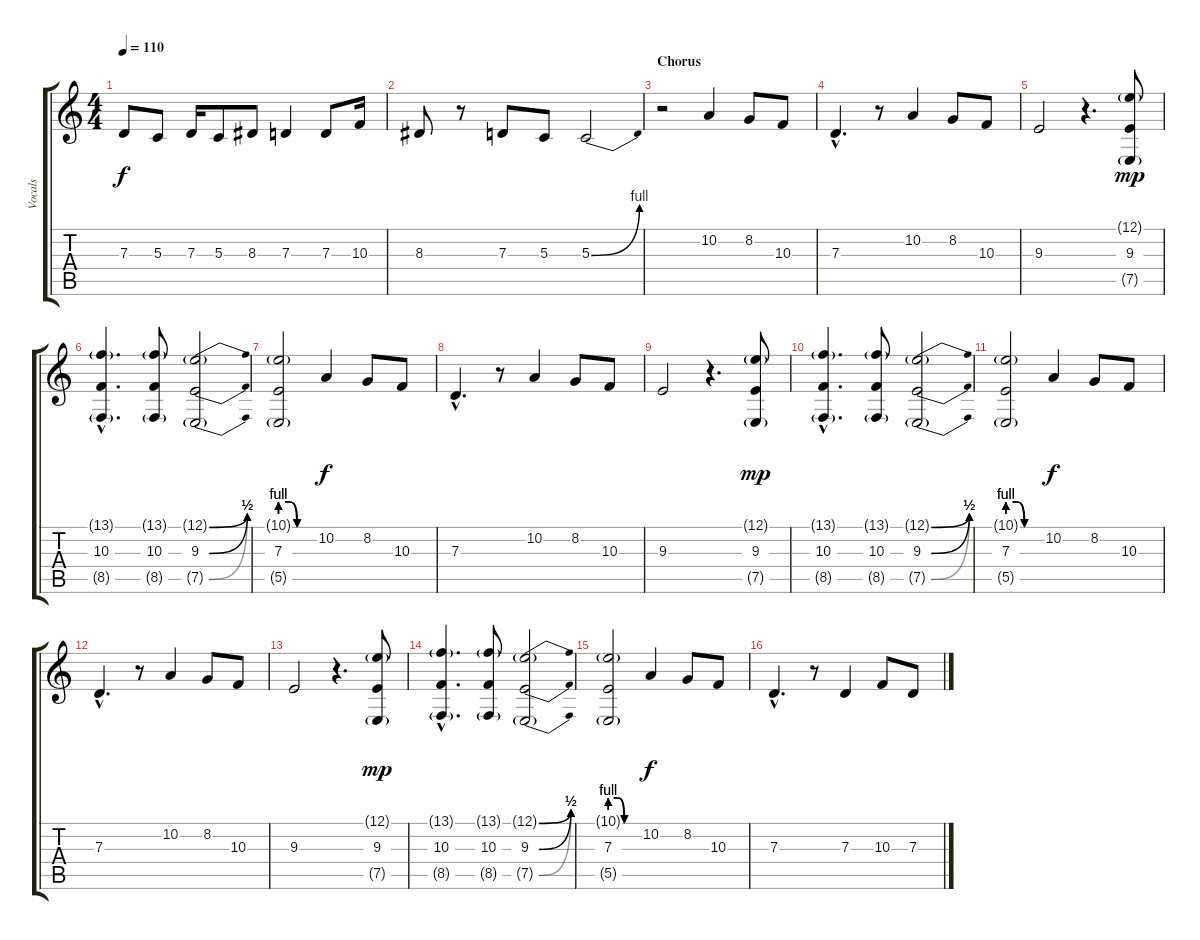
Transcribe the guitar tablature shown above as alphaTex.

\track ("Vocals" "Vocals") {instrument lead2sawtooth}
\staff {score tabs}
\tuning (E4 B3 G3 D3 A2 E2) {hide}
\ts (4 4)
\tempo 110
\clef g2
\ks c
7.3.8{dy f} 5.3.8 7.3.16 5.3.8 8.3.8 7.3.4 7.3.8 10.3.16 |
8.3.8 r.8 7.3.8 5.3.8 5.3{be (bend 0 0 60 4)}.2 |
\section ("" "Chorus ")
r.2 10.2.4 8.2.8 10.3.8 |
7.3{hac}.4{d} r.8 10.2.4 8.2.8 10.3.8 |
9.3.2 r.4{d} (12.1{g} 9.3 7.5{g}).8{dy mp} |
(13.1{g hac} 10.3{hac} 8.5{g hac}).4{d} (13.1{g} 10.3 8.5{g}).8 (12.1{be (bend 0 0 60 2) g} 9.3{be (bend 0 0 60 2)} 7.5{be (bend 0 0 60 2) g}).2 |
(10.1{be (custom 0 4 15 4 29 0 40 0 60 0) g} 7.3{be (custom 0 4 15 4 30 0 40 0 60 0)} 5.5{be (custom 0 4 15 4 30 0 40 0 60 0) g}).2 10.2.4{dy f} 8.2.8 10.3.8 |
7.3{hac}.4{d} r.8 10.2.4 8.2.8 10.3.8 |
9.3.2 r.4{d} (12.1{g} 9.3 7.5{g}).8{dy mp} |
(13.1{g hac} 10.3{hac} 8.5{g hac}).4{d} (13.1{g} 10.3 8.5{g}).8 (12.1{be (bend 0 0 60 2) g} 9.3{be (bend 0 0 60 2)} 7.5{be (bend 0 0 60 2) g}).2 |
(10.1{be (custom 0 4 15 4 29 0 40 0 60 0) g} 7.3{be (custom 0 4 15 4 30 0 40 0 60 0)} 5.5{be (custom 0 4 15 4 30 0 40 0 60 0) g}).2 10.2.4{dy f} 8.2.8 10.3.8 |
7.3{hac}.4{d} r.8 10.2.4 8.2.8 10.3.8 |
9.3.2 r.4{d} (12.1{g} 9.3 7.5{g}).8{dy mp} |
(13.1{g hac} 10.3{hac} 8.5{g hac}).4{d} (13.1{g} 10.3 8.5{g}).8 (12.1{be (bend 0 0 60 2) g} 9.3{be (bend 0 0 60 2)} 7.5{be (bend 0 0 60 2) g}).2 |
(10.1{be (custom 0 4 15 4 29 0 40 0 60 0) g} 7.3{be (custom 0 4 15 4 30 0 40 0 60 0)} 5.5{be (custom 0 4 15 4 30 0 40 0 60 0) g}).2 10.2.4{dy f} 8.2.8 10.3.8 |
7.3{hac}.4{d} r.8 7.3.4 10.3.8 7.3.8
